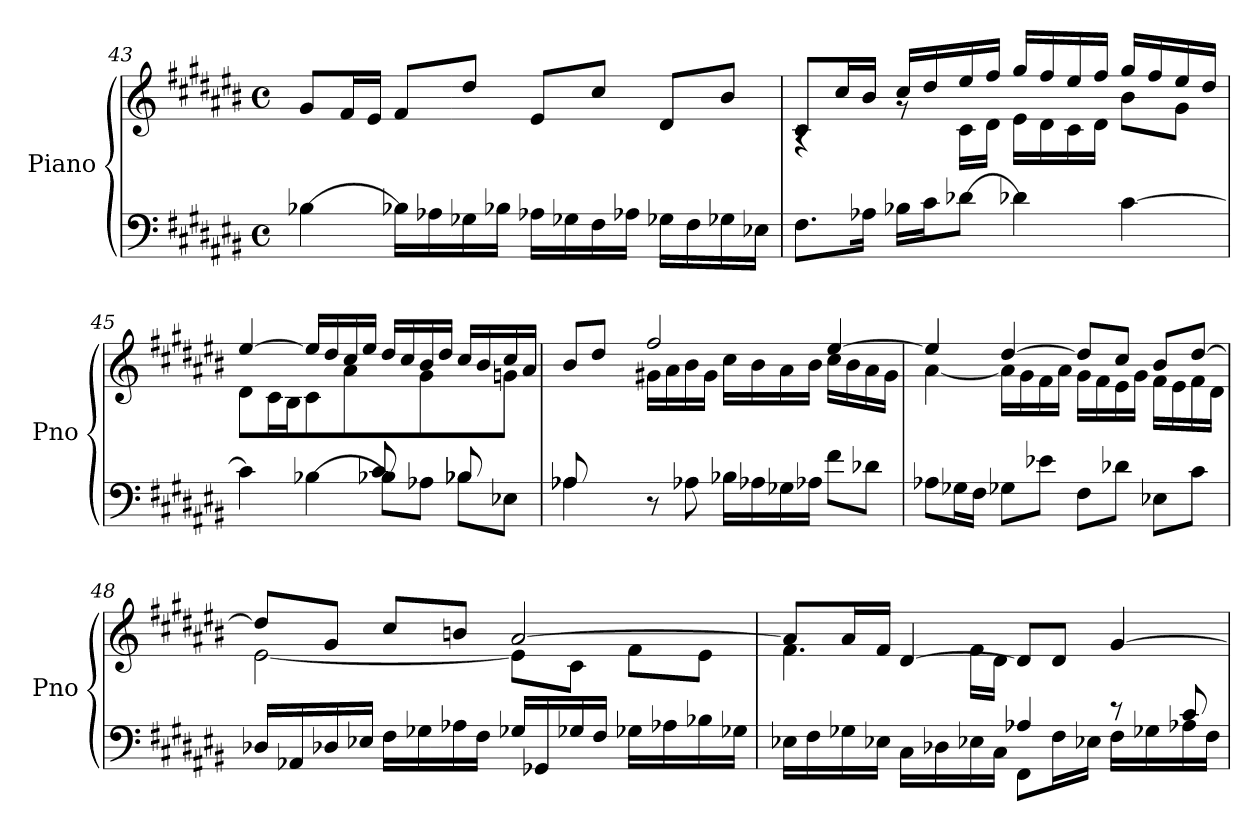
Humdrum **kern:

**kern	**kern
*part1	*part1
*staff2	*staff1
*I"Piano	*
*I'Pno	*
!!LO:LB:g=z
*clefF4	*clefG2
*k[f#c#g#d#a#e#b#]	*k[f#c#g#d#a#e#b#]
*M4/4	*M4/4
*met(c)	*met(c)
=43	=43
[4B-Xi\	8g#/L
.	16f#/L
.	16e#/JJ
16B-Xi\LL]	8f#/L
16A-Xi\	.
16G-Xi\	8dd#/J
16B-Xi\JJ	.
16A-Xi\LL	8e#/L
16G-Xi\	.
16F#i\	8cc#/J
16A-Xi\JJ	.
16G-Xi\LL	8d#/L
16F#i\	.
16G-Xi\	8b#/J
16E-Xi\JJ	.
=44	=44
*	*^
8.F#i\L	8c#/L	4rA
.	16cc#/L	.
16A-Xi\Jk	16b#/JJ	.
16B-Xi\LL	16cc#/LL	8rg
16c#i\J	16dd#/	.
[8d-Xi\J	16ee#/	16c#\LL
.	16ff#/JJ	16d#\JJ
4d-Xi\]	16gg#/LL	16e#\LL
.	16ff#/	16d#\
.	16ee#/	16c#\
.	16ff#/JJ	16d#\JJ
[4c#i\	16gg#/LL	8b#\L
.	16ff#/	.
.	16ee#/	8g#\J
.	16dd#/JJ	.
=45	=45	=45
*^	*	*
4c#i\]	2ryy	[4ee#/	8d#\L
.	.	.	16c#\L
.	.	.	16B#\JJ
[4B-Xi\	.	16ee#/LL]	8c#\L
.	.	16dd#/	.
.	.	16cc#/	8a#\J
.	.	16ee#/JJ	.
8B-Xi\L]	8c#i/L	16dd#/LL	8ryy
.	.	16cc#/	.
8A-Xi\J	8ryy	16b#/	8g#\J
.	.	16dd#/JJ	.
8B-Xi\L	8B-Xi/L	16cc#/LL	8ryy
.	.	16b#/	.
8E-Xi\J	8ryy	16cc#/	8gni\J
.	.	16a#/JJ	.
!!LO:LB:g=z	!!
=46	=46	=46	=46
8A-Xi/L	4A-Xi\	8b#/L	8ryy
2..ryy	.	8dd#/J	16g#\L
.	.	.	16gni\JJ
.	8r	2ff#/	16g#\LL
.	.	.	16a#\
.	8A-Xi\	.	16b#\
.	.	.	16g#\JJ
.	16B-Xi\LL	.	16cc#\LL
.	16A-Xi\	.	16b#\
.	16G-Xi\	.	16a#\
.	16A-Xi\JJ	.	16b#\JJ
.	8f#i\L	[4ee#/	16cc#\LL
.	.	.	16b#\
.	8d-Xi\J	.	16a#\
.	.	.	16g#\JJ
*v	*v	*	*
=47	=47	=47
8A-Xi\L	4ee#/]	[4a#\
16G-Xi\L	.	.
16F#i\JJ	.	.
8G-Xi\L	[4dd#/	16a#\LL]
.	.	16g#\
8e-Xi\J	.	16f#\
.	.	16a#\JJ
8F#i\L	8dd#/L]	16g#\LL
.	.	16f#\
8d-Xi\J	8cc#/J	16e#\
.	.	16g#\JJ
8E-Xi\L	8b#/L	16f#\LL
.	.	16e#\
8c#i\J	[8dd#/J	16f#\
.	.	16d#\JJ
=48	=48	=48
16D-Xi/LL	8dd#/L]	[2e#\
16AA-Xi/	.	.
16D-Xi/	8g#/J	.
16E-Xi/JJ	.	.
16F#i\LL	8cc#/L	.
16G-Xi\	.	.
16A-Xi\	8bn/J	.
16F#i\JJ	.	.
16G-Xi/LL	[2a#/	8e#\L]
16GG-Xi/	.	.
16G-Xi/	.	8c#\J
16F#i/JJ	.	.
16G-Xi\LL	.	8f#\L
16A-Xi\	.	.
16B-Xi\	.	8e#\J
16G-Xi\JJ	.	.
!!LO:PB:g=z	!!
=49	=49	=49
*^	*	*
2ryy	16E-Xi\LL	8a#/L]	4.f#\
.	16F#i\	.	.
.	16G-Xi\	16a#/L	.
.	16E-Xi\JJ	16f#/JJ	.
.	16C#i\LL	[4d#/	.
.	16D-Xi\	.	.
.	16E-Xi\	.	16f#\LL
.	16C#i\JJ	.	16d#\JJ
4A-Xi/	8FF#i\L	8d#/L]	4ryy
.	16F#i\L	8d#/J	.
.	16E-Xi\JJ	.	.
8ryy	16F#i\LL	[4g#/	8rBB
.	16G-Xi\	.	.
8c#i/	16A-Xi\	.	8ryy
.	16F#i\JJ	.	.
*v	*v	*	*
*	*v	*v
=	=
*-	*-
